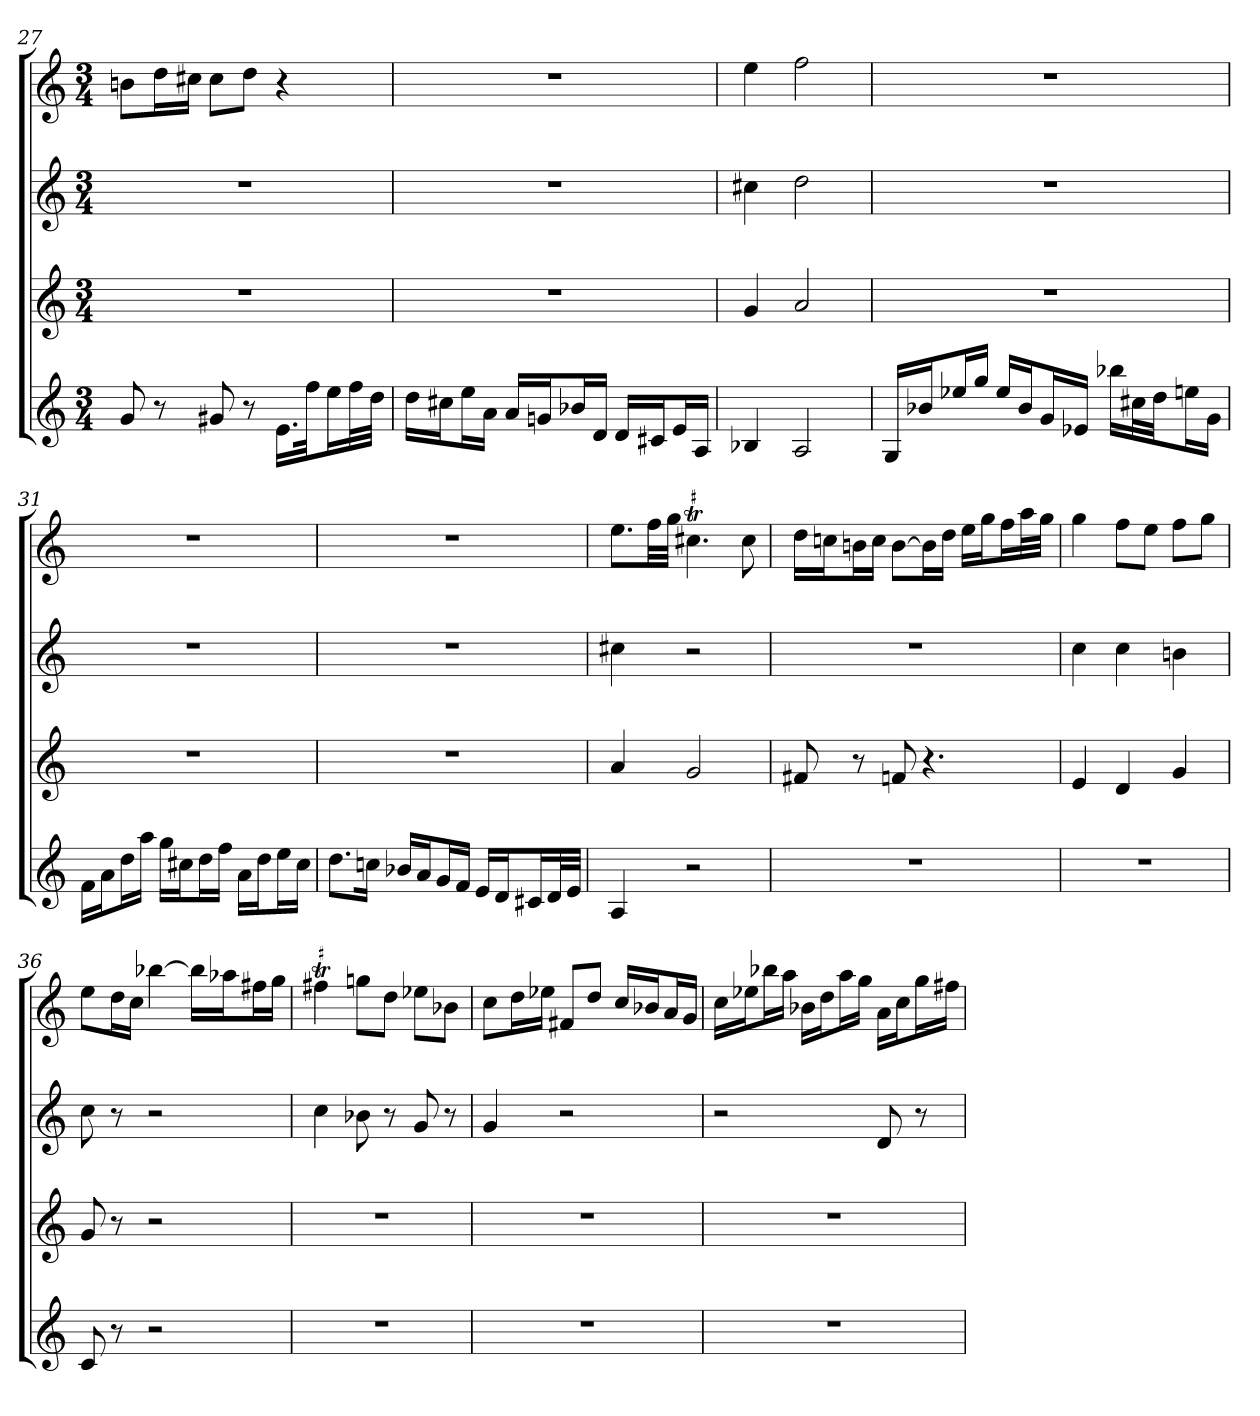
**kern	**kern	**kern	**kern
*part4	*part3	*part2	*part1
*staff4	*staff3	*staff2	*staff1
*M3/4	*M3/4	*M3/4	*M3/4
=27	=27	=27	=27
8g	2.r	2.r	8bnL
8r	.	.	16ddL
.	.	.	16cc#XJJ
8g#X	.	.	8cc#L
8r	.	.	8ddJ
16.eLL	.	.	4r
32ffJk	.	.	.
16eeL	.	.	.
32ffL	.	.	.
32ddJJJ	.	.	.
=28	=28	=28	=28
16ddLL	2.r	2.r	2.r
16cc#XJ	.	.	.
16eeL	.	.	.
16aJJ	.	.	.
16aLL	.	.	.
16gnJ	.	.	.
16b-XL	.	.	.
16dJJ	.	.	.
16dLL	.	.	.
16c#XJ	.	.	.
16eL	.	.	.
16AJJ	.	.	.
=29	=29	=29	=29
4B-X	4g	4cc#X	4ee
2A	2a	2dd	2ff
=30	=30	=30	=30
16GLL	2.r	2.r	2.r
16b-XJ	.	.	.
16ee-XL	.	.	.
16ggJJ	.	.	.
16ee-LL	.	.	.
16b-J	.	.	.
16gL	.	.	.
16e-XJJ	.	.	.
16bb-XLL	.	.	.
32cc#XL	.	.	.
32ddJJ	.	.	.
16eenL	.	.	.
16gJJ	.	.	.
=31	=31	=31	=31
16fLL	2.r	2.r	2.r
16aJ	.	.	.
16ddL	.	.	.
16aaJJ	.	.	.
16ggLL	.	.	.
16cc#XJ	.	.	.
16ddL	.	.	.
16ffJJ	.	.	.
16aLL	.	.	.
16ddJ	.	.	.
16eeL	.	.	.
16cc#JJ	.	.	.
=32	=32	=32	=32
8.ddL	2.r	2.r	2.r
16ccnJk	.	.	.
16b-XLL	.	.	.
16aJ	.	.	.
16gL	.	.	.
16fJJ	.	.	.
16eLL	.	.	.
16dJ	.	.	.
16c#XL	.	.	.
32dL	.	.	.
32eJJJ	.	.	.
=33	=33	=33	=33
4A	4a	4cc#X	8.eeL
.	.	.	32ffLL
.	.	.	32ggJJJ
!	!	!	!LO:TR:acc=#
2r	2g	2r	4.cc#XT
.	.	.	8cc#
=34	=34	=34	=34
2.r	8f#X	2.r	16ddLL
.	.	.	16ccnJ
.	8r	.	16bnL
.	.	.	16ccJJ
.	8fn	.	[8bL
.	4.r	.	16bL]
.	.	.	16ddJJ
.	.	.	16eeLL
.	.	.	16ggJ
.	.	.	16ffL
.	.	.	32aaL
.	.	.	32ggJJJ
=35	=35	=35	=35
2.r	4e	4cc	4gg
.	4d	4cc	8ffL
.	.	.	8eeJ
.	4g	4bn	8ffL
.	.	.	8ggJ
=36	=36	=36	=36
8c	8g	8cc	8eeL
8r	8r	8r	16ddL
.	.	.	16ccJJ
2r	2r	2r	[4bb-X
.	.	.	16bb-LL]
.	.	.	16aa-XJ
.	.	.	16ff#XL
.	.	.	16ggJJ
=37	=37	=37	=37
!	!	!	!LO:TR:acc=#
2.r	2.r	4cc	4ff#XT
.	.	8b-X	8ggnL
.	.	8r	8ddJ
.	.	8g	8ee-XL
.	.	8r	8b-XJ
=38	=38	=38	=38
2.r	2.r	4g	8ccL
.	.	.	16ddL
.	.	.	16ee-XJJ
.	.	2r	8f#XL
.	.	.	8ddJ
.	.	.	16ccLL
.	.	.	16b-XJ
.	.	.	16aL
.	.	.	16gJJ
=39	=39	=39	=39
2.r	2.r	2r	16ccLL
.	.	.	16ee-XJ
.	.	.	16bb-XL
.	.	.	16aaJJ
.	.	.	16b-XLL
.	.	.	16ddJ
.	.	.	16aaL
.	.	.	16ggJJ
.	.	8d	16aLL
.	.	.	16ccJ
.	.	8r	16ggL
.	.	.	16ff#XJJ
=	=	=	=
*-	*-	*-	*-
